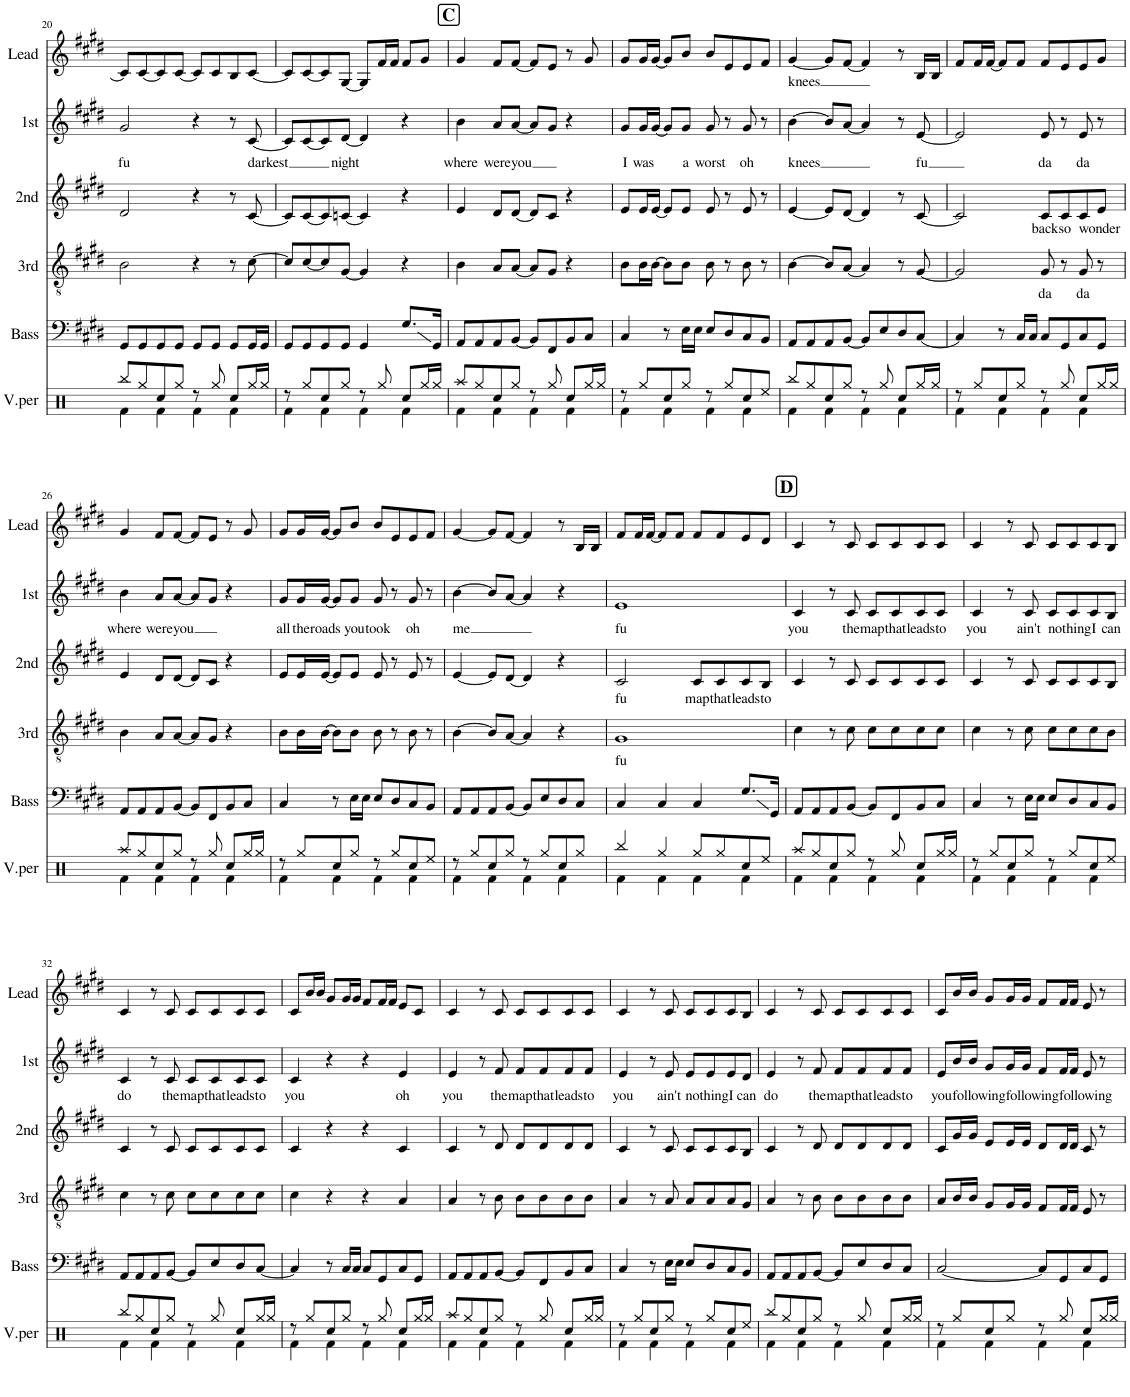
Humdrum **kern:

**kern	**kern	**kern	**text	**kern	**text	**kern	**text	**kern	**text
*part6	*part5	*part4	*part4	*part3	*part3	*part2	*part2	*part1	*part1
*staff6	*staff5	*staff4	*staff4	*staff3	*staff3	*staff2	*staff2	*staff1	*staff1
*I"V.per	*I"Bass	*I"3rd	*	*I"2nd	*	*I"1st	*	*I"Lead	*
*I'V.per	*I'Bass	*I'3rd	*	*I'2nd	*	*I'1st	*	*I'Lead	*
!!LO:PB:g=z
*clefX	*clefF4	*clefGv2	*	*clefG2	*	*clefG2	*	*clefG2	*
*k[]	*k[f#c#g#d#]	*k[f#c#g#d#]	*	*k[f#c#g#d#]	*	*k[f#c#g#d#]	*	*k[f#c#g#d#]	*
*M4/4	*M4/4	*M4/4	*	*M4/4	*	*M4/4	*	*M4/4	*
=20	=20	=20	=20	=20	=20	=20	=20	=20	=20
*^	*	*	*	*	*	*	*	*	*
!	!	!	!	!	!	!	!	!LO:LY:b	!	!
8Rbb/L	4Rf\	8GG#/L	2B\	.	2d#/	.	2g#/	fu	8c#/L]	.
8Rgg/	.	8GG#/	.	.	.	.	.	.	[8c#/	.
8Rcc/	4Rf\	8GG#/	.	.	.	.	.	.	8c#/]	.
8Rgg/J	.	8GG#/J	.	.	.	.	.	.	[8c#/J	.
8r	4Rf\	8GG#/L	4r	.	4r	.	4r	.	8c#/L]	.
8Rgg/	.	8GG#/J	.	.	.	.	.	.	8c#/	.
8Rcc/L	4Rf\	8GG#/L	8r	.	8r	.	8r	.	8B/	.
!	!	!	!	!	!	!	!	!LO:LY:b	!	!
16Rgg/L	.	16GG#/L	[8c#\	.	[8c#/	.	[8c#/	darkest	[8c#/J	.
16Rgg/JJ	.	16GG#/JJ	.	.	.	.	.	.	.	.
=21	=21	=21	=21	=21	=21	=21	=21	=21	=21	=21
8r	4Rf\	8GG#/L	8c#/L]	.	8c#/L]	.	8c#/L]	.	8c#/L]	.
8Rgg/L	.	8GG#/	[8c#/	.	[8c#/	.	[8c#/	.	[8c#/	.
8Rcc/	4Rf\	8GG#/	8c#/]	.	8c#/]	.	8c#/]	.	8c#/]	.
!	!	!	!	!	!	!	!	!LO:LY:b	!	!
8Rgg/J	.	8GG#/J	[8G#/J	.	[8cn/J	.	[8d#/J	night	[8G#/J	.
8r	4Rf\	4GG#/	4G#/]	.	4c/]	.	4d#/]	.	8G#/L]	.
8Rgg/	.	.	.	.	.	.	.	.	16f#/L	.
.	.	.	.	.	.	.	.	.	16f#/JJ	.
8Rcc/L	4Rf\	8.G#/L	4r	.	4r	.	4r	.	8f#/L	.
16Rgg/L	.	.	.	.	.	.	.	.	8g#/J	.
16Rgg/JJ	.	16GG#/Jk	.	.	.	.	.	.	.	.
!!LO:REH:place=s1:a:B:cj:fs=14:t=C
=22	=22	=22	=22	=22	=22	=22	=22	=22	=22	=22
!	!	!	!	!	!	!	!	!LO:LY:b	!	!
8Raa/L	4Rf\	8AA/L	4B\	.	4e/	.	4b\	where	4g#/	.
8Rgg/	.	8AA/	.	.	.	.	.	.	.	.
!	!	!	!	!	!	!	!	!LO:LY:b	!	!
8Rcc/	4Rf\	8AA/	8A/L	.	8d#/L	.	8a/L	were	8f#/L	.
!	!	!	!	!	!	!	!	!LO:LY:b	!	!
8Rgg/J	.	[8BB/J	[8A/J	.	[8d#/J	.	[8a/J	you	[8f#/J	.
8r	4Rf\	8BB/L]	8A/L]	.	8d#/L]	.	8a/L]	.	8f#/L]	.
8Rgg/	.	8FF#/	8G#/J	.	8c#/J	.	8g#/J	.	8e/J	.
8Rcc/L	4Rf\	8BB/	4r	.	4r	.	4r	.	8r	.
16Rgg/L	.	8C#/J	.	.	.	.	.	.	8g#/	.
16Rgg/JJ	.	.	.	.	.	.	.	.	.	.
=23	=23	=23	=23	=23	=23	=23	=23	=23	=23	=23
!	!	!	!	!	!	!	!	!LO:LY:b	!	!
8r	4Rf\	4C#/	8B\L	.	8e/L	.	8g#/L	I	8g#/L	.
!	!	!	!	!	!	!	!	!LO:LY:b	!	!
8Rgg/L	.	.	16B\L	.	16e/L	.	16g#/L	was	16g#/L	.
.	.	.	[16B\JJ	.	[16e/JJ	.	[16g#/JJ	.	[16g#/JJ	.
8Rcc/	4Rf\	8r	8B\L]	.	8e/L]	.	8g#/L]	.	8g#/L]	.
!	!	!	!	!	!	!	!	!LO:LY:b	!	!
8Rgg/J	.	16E\LL	8B\J	.	8e/J	.	8g#/J	a	8b/J	.
.	.	16E\JJ	.	.	.	.	.	.	.	.
!	!	!	!	!	!	!	!	!LO:LY:b	!	!
8r	4Rf\	8E/L	8B\	.	8e/	.	8g#/	worst	8b/L	.
8Rgg/L	.	8D#/	8r	.	8r	.	8r	.	8e/	.
!	!	!	!	!	!	!	!	!LO:LY:b	!	!
8Rcc/	4Rf\	8C#/	8B\	.	8e/	.	8g#/	oh	8e/	.
8Ree/J	.	8BB/J	8r	.	8r	.	8r	.	8f#/J	.
=24	=24	=24	=24	=24	=24	=24	=24	=24	=24	=24
!	!	!	!	!	!	!	!	!LO:LY:b	!	!LO:LY:b
8Rbb/L	4Rf\	8AA/L	[4B\	.	[4e/	.	[4b\	knees	[4g#/	knees
8Rgg/	.	8AA/	.	.	.	.	.	.	.	.
8Rcc/	4Rf\	8AA/	8B/L]	.	8e/L]	.	8b/L]	.	8g#/L]	.
8Rgg/J	.	[8BB/J	[8A/J	.	[8d#/J	.	[8a/J	.	[8f#/J	.
8r	4Rf\	8BB/L]	4A/]	.	4d#/]	.	4a/]	.	4f#/]	.
8Rgg/	.	8E/	.	.	.	.	.	.	.	.
8Rcc/L	4Rf\	8D#/	8r	.	8r	.	8r	.	8r	.
!	!	!	!	!	!	!	!	!LO:LY:b	!	!
16Rgg/L	.	[8C#/J	[8G#/	.	[8c#/	.	[8e/	fu	16B/LL	.
16Rgg/JJ	.	.	.	.	.	.	.	.	16B/JJ	.
=25	=25	=25	=25	=25	=25	=25	=25	=25	=25	=25
8r	4Rf\	4C#/]	2G#/]	.	2c#/]	.	2e/]	.	8f#/L	.
8Rgg/L	.	.	.	.	.	.	.	.	16f#/L	.
.	.	.	.	.	.	.	.	.	[16f#/JJ	.
8Rcc/	4Rf\	8r	.	.	.	.	.	.	8f#/L]	.
8Rgg/J	.	16C#/LL	.	.	.	.	.	.	8f#/J	.
.	.	16C#/JJ	.	.	.	.	.	.	.	.
!	!	!	!	!LO:LY:b	!	!LO:LY:b	!	!LO:LY:b	!	!
8r	4Rf\	8C#/L	8G#/	da	8c#/L	back	8e/	da	8f#/L	.
!	!	!	!	!	!	!LO:LY:b	!	!	!	!
8Rgg/	.	8GG#/	8r	.	8c#/	so	8r	.	8e/	.
!	!	!	!	!LO:LY:b	!	!LO:LY:b	!	!LO:LY:b	!	!
8Rcc/L	4Rf\	8C#/	8G#/	da	8c#/	wonder	8e/	da	8e/	.
16Rgg/L	.	8GG#/J	8r	.	8e/J	.	8r	.	8g#/J	.
16Rgg/JJ	.	.	.	.	.	.	.	.	.	.
!!LO:LB:g=z
=26	=26	=26	=26	=26	=26	=26	=26	=26	=26	=26
!	!	!	!	!	!	!	!	!LO:LY:b	!	!
8Raa/L	4Rf\	8AA/L	4B\	.	4e/	.	4b\	where	4g#/	.
8Rgg/	.	8AA/	.	.	.	.	.	.	.	.
!	!	!	!	!	!	!	!	!LO:LY:b	!	!
8Rcc/	4Rf\	8AA/	8A/L	.	8d#/L	.	8a/L	were	8f#/L	.
!	!	!	!	!	!	!	!	!LO:LY:b	!	!
8Rgg/J	.	[8BB/J	[8A/J	.	[8d#/J	.	[8a/J	you	[8f#/J	.
8r	4Rf\	8BB/L]	8A/L]	.	8d#/L]	.	8a/L]	.	8f#/L]	.
8Rgg/	.	8FF#/	8G#/J	.	8c#/J	.	8g#/J	.	8e/J	.
8Rcc/L	4Rf\	8BB/	4r	.	4r	.	4r	.	8r	.
16Rgg/L	.	8C#/J	.	.	.	.	.	.	8g#/	.
16Rgg/JJ	.	.	.	.	.	.	.	.	.	.
=27	=27	=27	=27	=27	=27	=27	=27	=27	=27	=27
!	!	!	!	!	!	!	!	!LO:LY:b	!	!
8r	4Rf\	4C#/	8B\L	.	8e/L	.	8g#/L	all	8g#/L	.
!	!	!	!	!	!	!	!	!LO:LY:b	!	!
8Rgg/L	.	.	16B\L	.	16e/L	.	16g#/L	the	16g#/L	.
!	!	!	!	!	!	!	!	!LO:LY:b	!	!
.	.	.	[16B\JJ	.	[16e/JJ	.	[16g#/JJ	roads	[16g#/JJ	.
8Rcc/	4Rf\	8r	8B\L]	.	8e/L]	.	8g#/L]	.	8g#/L]	.
!	!	!	!	!	!	!	!	!LO:LY:b	!	!
8Rgg/J	.	16E\LL	8B\J	.	8e/J	.	8g#/J	you	8b/J	.
.	.	16E\JJ	.	.	.	.	.	.	.	.
!	!	!	!	!	!	!	!	!LO:LY:b	!	!
8r	4Rf\	8E/L	8B\	.	8e/	.	8g#/	took	8b/L	.
8Rgg/L	.	8D#/	8r	.	8r	.	8r	.	8e/	.
!	!	!	!	!	!	!	!	!LO:LY:b	!	!
8Rcc/	4Rf\	8C#/	8B\	.	8e/	.	8g#/	oh	8e/	.
8Ree/J	.	8BB/J	8r	.	8r	.	8r	.	8f#/J	.
=28	=28	=28	=28	=28	=28	=28	=28	=28	=28	=28
!	!	!	!	!	!	!	!	!LO:LY:b	!	!
8r	4Rf\	8AA/L	[4B\	.	[4e/	.	[4b\	me	[4g#/	.
8Rgg/L	.	8AA/	.	.	.	.	.	.	.	.
8Rcc/	4Rf\	8AA/	8B/L]	.	8e/L]	.	8b/L]	.	8g#/L]	.
8Rgg/J	.	[8BB/J	[8A/J	.	[8d#/J	.	[8a/J	.	[8f#/J	.
8r	4Rf\	8BB/L]	4A/]	.	4d#/]	.	4a/]	.	4f#/]	.
8Rgg/L	.	8E/	.	.	.	.	.	.	.	.
8Rcc/	4Rf\	8D#/	4r	.	4r	.	4r	.	8r	.
8Rgg/J	.	8C#/J	.	.	.	.	.	.	16B/LL	.
.	.	.	.	.	.	.	.	.	16B/JJ	.
=29	=29	=29	=29	=29	=29	=29	=29	=29	=29	=29
!	!	!	!	!LO:LY:b	!	!LO:LY:b	!	!LO:LY:b	!	!
4Rbb/	4Rf\	4C#/	1G#	fu	2c#/	fu	1e	fu	8f#/L	.
.	.	.	.	.	.	.	.	.	16f#/L	.
.	.	.	.	.	.	.	.	.	[16f#/JJ	.
4Rgg/	4Rf\	4C#/	.	.	.	.	.	.	8f#/L]	.
.	.	.	.	.	.	.	.	.	8f#/J	.
!	!	!	!	!	!	!LO:LY:b	!	!	!	!
8Rgg/L	4Rf\	4C#/	.	.	8c#/L	map	.	.	8f#/L	.
!	!	!	!	!	!	!LO:LY:b	!	!	!	!
8Rgg/	.	.	.	.	8c#/	that	.	.	8f#/	.
!	!	!	!	!	!	!LO:LY:b	!	!	!	!
8Rcc/	4Rf\	8.G#/L	.	.	8c#/	leads	.	.	8e/	.
!	!	!	!	!	!	!LO:LY:b	!	!	!	!
8Ree/J	.	.	.	.	8B/J	to	.	.	8d#/J	.
.	.	16GG#/Jk	.	.	.	.	.	.	.	.
!!LO:REH:place=s1:a:B:cj:fs=14:t=D
=30	=30	=30	=30	=30	=30	=30	=30	=30	=30	=30
!	!	!	!	!	!	!	!	!LO:LY:b	!	!
8Raa/L	4Rf\	8AA/L	4c#\	.	4c#/	.	4c#/	you	4c#/	.
8Rgg/	.	8AA/	.	.	.	.	.	.	.	.
8Rcc/	4Rf\	8AA/	8r	.	8r	.	8r	.	8r	.
!	!	!	!	!	!	!	!	!LO:LY:b	!	!
8Rgg/J	.	[8BB/J	8c#\	.	8c#/	.	8c#/	the	8c#/	.
!	!	!	!	!	!	!	!	!LO:LY:b	!	!
8r	4Rf\	8BB/L]	8c#\L	.	8c#/L	.	8c#/L	map	8c#/L	.
!	!	!	!	!	!	!	!	!LO:LY:b	!	!
8Rgg/	.	8FF#/	8c#\	.	8c#/	.	8c#/	that	8c#/	.
!	!	!	!	!	!	!	!	!LO:LY:b	!	!
8Rcc/L	4Rf\	8BB/	8c#\	.	8c#/	.	8c#/	leads	8c#/	.
!	!	!	!	!	!	!	!	!LO:LY:b	!	!
16Rgg/L	.	8C#/J	8c#\J	.	8c#/J	.	8c#/J	to	8c#/J	.
16Rgg/JJ	.	.	.	.	.	.	.	.	.	.
=31	=31	=31	=31	=31	=31	=31	=31	=31	=31	=31
!	!	!	!	!	!	!	!	!LO:LY:b	!	!
8r	4Rf\	4C#/	4c#\	.	4c#/	.	4c#/	you	4c#/	.
8Rgg/L	.	.	.	.	.	.	.	.	.	.
8Rcc/	4Rf\	8r	8r	.	8r	.	8r	.	8r	.
!	!	!	!	!	!	!	!	!LO:LY:b	!	!
8Rgg/J	.	16E\LL	8c#\	.	8c#/	.	8c#/	ain't	8c#/	.
.	.	16E\JJ	.	.	.	.	.	.	.	.
!	!	!	!	!	!	!	!	!LO:LY:b	!	!
8r	4Rf\	8E/L	8c#\L	.	8c#/L	.	8c#/L	nothing	8c#/L	.
8Rgg/L	.	8D#/	8c#\	.	8c#/	.	8c#/	.	8c#/	.
!	!	!	!	!	!	!	!	!LO:LY:b	!	!
8Rcc/	4Rf\	8C#/	8c#\	.	8c#/	.	8c#/	I	8c#/	.
!	!	!	!	!	!	!	!	!LO:LY:b	!	!
8Ree/J	.	8BB/J	8B\J	.	8B/J	.	8B/J	can	8B/J	.
!!LO:LB:g=z
=32	=32	=32	=32	=32	=32	=32	=32	=32	=32	=32
!	!	!	!	!	!	!	!	!LO:LY:b	!	!
8Rbb/L	4Rf\	8AA/L	4c#\	.	4c#/	.	4c#/	do	4c#/	.
8Rgg/	.	8AA/	.	.	.	.	.	.	.	.
8Rcc/	4Rf\	8AA/	8r	.	8r	.	8r	.	8r	.
!	!	!	!	!	!	!	!	!LO:LY:b	!	!
8Rgg/J	.	[8BB/J	8c#\	.	8c#/	.	8c#/	the	8c#/	.
!	!	!	!	!	!	!	!	!LO:LY:b	!	!
8r	4Rf\	8BB/L]	8c#\L	.	8c#/L	.	8c#/L	map	8c#/L	.
!	!	!	!	!	!	!	!	!LO:LY:b	!	!
8Rgg/	.	8E/	8c#\	.	8c#/	.	8c#/	that	8c#/	.
!	!	!	!	!	!	!	!	!LO:LY:b	!	!
8Rcc/L	4Rf\	8D#/	8c#\	.	8c#/	.	8c#/	leads	8c#/	.
!	!	!	!	!	!	!	!	!LO:LY:b	!	!
16Rgg/L	.	[8C#/J	8c#\J	.	8c#/J	.	8c#/J	to	8c#/J	.
16Rgg/JJ	.	.	.	.	.	.	.	.	.	.
=33	=33	=33	=33	=33	=33	=33	=33	=33	=33	=33
!	!	!	!	!	!	!	!	!LO:LY:b	!	!
8r	4Rf\	4C#/]	4c#\	.	4c#/	.	4c#/	you	8c#/L	.
8Rgg/L	.	.	.	.	.	.	.	.	16b/L	.
.	.	.	.	.	.	.	.	.	16b/JJ	.
8Rcc/	4Rf\	8r	4r	.	4r	.	4r	.	8g#/L	.
8Rgg/J	.	16C#/LL	.	.	.	.	.	.	16g#/L	.
.	.	16C#/JJ	.	.	.	.	.	.	16g#/JJ	.
8r	4Rf\	8C#/L	4r	.	4r	.	4r	.	8f#/L	.
8Rgg/	.	8GG#/	.	.	.	.	.	.	16f#/L	.
.	.	.	.	.	.	.	.	.	16f#/JJ	.
!	!	!	!	!	!	!	!	!LO:LY:b	!	!
8Rcc/L	4Rf\	8C#/	4A/	.	4c#/	.	4e/	oh	8e/L	.
16Rgg/L	.	8GG#/J	.	.	.	.	.	.	8c#/J	.
16Rgg/JJ	.	.	.	.	.	.	.	.	.	.
=34	=34	=34	=34	=34	=34	=34	=34	=34	=34	=34
!	!	!	!	!	!	!	!	!LO:LY:b	!	!
8Raa/L	4Rf\	8AA/L	4A/	.	4c#/	.	4e/	you	4c#/	.
8Rgg/	.	8AA/	.	.	.	.	.	.	.	.
8Rcc/	4Rf\	8AA/	8r	.	8r	.	8r	.	8r	.
!	!	!	!	!	!	!	!	!LO:LY:b	!	!
8Rgg/J	.	[8BB/J	8B\	.	8d#/	.	8f#/	the	8c#/	.
!	!	!	!	!	!	!	!	!LO:LY:b	!	!
8r	4Rf\	8BB/L]	8B\L	.	8d#/L	.	8f#/L	map	8c#/L	.
!	!	!	!	!	!	!	!	!LO:LY:b	!	!
8Rgg/	.	8FF#/	8B\	.	8d#/	.	8f#/	that	8c#/	.
!	!	!	!	!	!	!	!	!LO:LY:b	!	!
8Rcc/L	4Rf\	8BB/	8B\	.	8d#/	.	8f#/	leads	8c#/	.
!	!	!	!	!	!	!	!	!LO:LY:b	!	!
16Rgg/L	.	8C#/J	8B\J	.	8d#/J	.	8f#/J	to	8c#/J	.
16Rgg/JJ	.	.	.	.	.	.	.	.	.	.
=35	=35	=35	=35	=35	=35	=35	=35	=35	=35	=35
!	!	!	!	!	!	!	!	!LO:LY:b	!	!
8r	4Rf\	4C#/	4A/	.	4c#/	.	4e/	you	4c#/	.
8Rgg/L	.	.	.	.	.	.	.	.	.	.
8Rcc/	4Rf\	8r	8r	.	8r	.	8r	.	8r	.
!	!	!	!	!	!	!	!	!LO:LY:b	!	!
8Rgg/J	.	16E\LL	8A/	.	8c#/	.	8e/	ain't	8c#/	.
.	.	16E\JJ	.	.	.	.	.	.	.	.
!	!	!	!	!	!	!	!	!LO:LY:b	!	!
8r	4Rf\	8E/L	8A/L	.	8c#/L	.	8e/L	nothing	8c#/L	.
8Rgg/L	.	8D#/	8A/	.	8c#/	.	8e/	.	8c#/	.
!	!	!	!	!	!	!	!	!LO:LY:b	!	!
8Rcc/	4Rf\	8C#/	8A/	.	8c#/	.	8e/	I	8c#/	.
!	!	!	!	!	!	!	!	!LO:LY:b	!	!
8Ree/J	.	8BB/J	8G#/J	.	8B/J	.	8d#/J	can	8B/J	.
=36	=36	=36	=36	=36	=36	=36	=36	=36	=36	=36
!	!	!	!	!	!	!	!	!LO:LY:b	!	!
8Rbb/L	4Rf\	8AA/L	4A/	.	4c#/	.	4e/	do	4c#/	.
8Rgg/	.	8AA/	.	.	.	.	.	.	.	.
8Rcc/	4Rf\	8AA/	8r	.	8r	.	8r	.	8r	.
!	!	!	!	!	!	!	!	!LO:LY:b	!	!
8Rgg/J	.	[8BB/J	8B\	.	8d#/	.	8f#/	the	8c#/	.
!	!	!	!	!	!	!	!	!LO:LY:b	!	!
8r	4Rf\	8BB/L]	8B\L	.	8d#/L	.	8f#/L	map	8c#/L	.
!	!	!	!	!	!	!	!	!LO:LY:b	!	!
8Rgg/	.	8E/	8B\	.	8d#/	.	8f#/	that	8c#/	.
!	!	!	!	!	!	!	!	!LO:LY:b	!	!
8Rcc/L	4Rf\	8D#/	8B\	.	8d#/	.	8f#/	leads	8c#/	.
!	!	!	!	!	!	!	!	!LO:LY:b	!	!
16Rgg/L	.	8C#/J	8B\J	.	8d#/J	.	8f#/J	to	8c#/J	.
16Rgg/JJ	.	.	.	.	.	.	.	.	.	.
=37	=37	=37	=37	=37	=37	=37	=37	=37	=37	=37
!	!	!	!	!	!	!	!	!LO:LY:b	!	!
8r	4Rf\	[2C#/	8A/L	.	8c#/L	.	8e/L	you	8c#/L	.
!	!	!	!	!	!	!	!	!LO:LY:b	!	!
8Rgg/L	.	.	16B/L	.	16g#/L	.	16b/L	following	16b/L	.
.	.	.	16B/JJ	.	16g#/JJ	.	16b/JJ	.	16b/JJ	.
8Rcc/	4Rf\	.	8G#/L	.	8e/L	.	8g#/L	.	8g#/L	.
!	!	!	!	!	!	!	!	!LO:LY:b	!	!
8Rgg/J	.	.	16G#/L	.	16e/L	.	16g#/L	following	16g#/L	.
.	.	.	16G#/JJ	.	16e/JJ	.	16g#/JJ	.	16g#/JJ	.
8r	4Rf\	8C#/L]	8F#/L	.	8d#/L	.	8f#/L	.	8f#/L	.
!	!	!	!	!	!	!	!	!LO:LY:b	!	!
8Rgg/	.	8GG#/	16F#/L	.	16d#/L	.	16f#/L	following	16f#/L	.
.	.	.	16F#/JJ	.	16d#/JJ	.	16f#/JJ	.	16f#/JJ	.
8Rcc/L	4Rf\	8C#/	8E/	.	8c#/	.	8e/	.	8e/	.
16Rgg/L	.	8GG#/J	8r	.	8r	.	8r	.	8r	.
16Rgg/JJ	.	.	.	.	.	.	.	.	.	.
*v	*v	*	*	*	*	*	*	*	*	*
=	=	=	=	=	=	=	=	=	=
*-	*-	*-	*-	*-	*-	*-	*-	*-	*-
